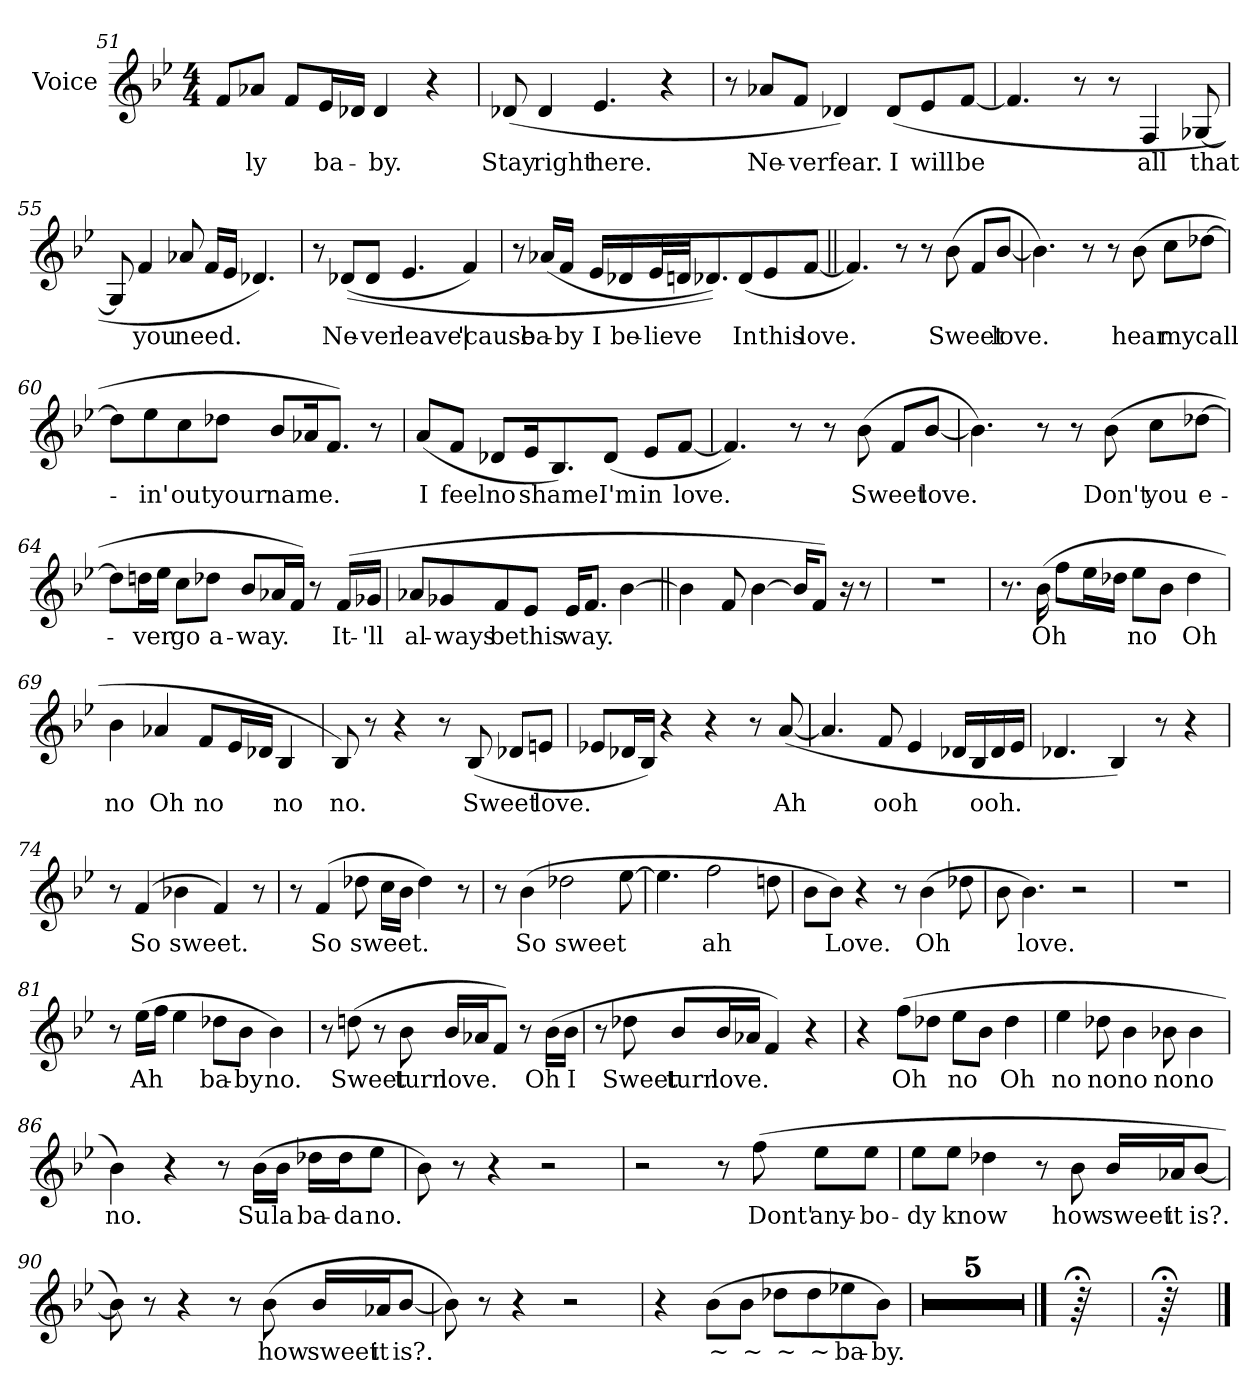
**kern	**text
*part1	*part1
*staff1	*staff1
*I"Voice	*
*I'Voice	*
*clefG2	*
*k[b-e-]	*
*B-:	*
*M4/4	*
=51	=51
8f/L	.
!	!LO:LY:b
8a-X/J	-ly
8f/L	.
!	!LO:LY:b
16e-/L	ba-
16d-X/JJ	.
!	!LO:LY:b
4d-/	-by.
4r	.
=52	=52
!	!LO:LY:b
(>8d-X/	Stay
!	!LO:LY:b
4d-/	right
!	!LO:LY:b
4.e-/	here.
4r	.
!!LO:LB:g=z
=53	=53
8r	.
!	!LO:LY:b
8a-X/L	Ne-
!	!LO:LY:b
8f/J	-ver
!	!LO:LY:b
4d-X/)	fear.
!	!LO:LY:b
(>8d-/L	I
!	!LO:LY:b
8e-/	will
!	!LO:LY:b
[8f/J	be
=54	=54
4.f/]	.
8r	.
8r	.
!	!LO:LY:b
4F/	all
!	!LO:LY:b
[8G-X/	that
=55	=55
8G-/]	.
!	!LO:LY:b
4f/	you
!	!LO:LY:b
8a-X/	need.
16f/LL	.
16e-/JJ	.
4.d-X/)	.
=56	=56
8r	.
!	!LO:LY:b
(>(<8d-X/L	Ne-
!	!LO:LY:b
8d-/J	-ver
!	!LO:LY:b
4.e-/	leave|
!	!LO:LY:b
4f/)	'cause
!!LO:LB:g=z
=57	=57
8r	.
!	!LO:LY:b
(<16a-X/LL	ba-
!	!LO:LY:b
16f/JJ	-by
!	!LO:LY:b
16e-/LL	I
!	!LO:LY:b
16d-X/	be-
!	!LO:LY:b
32e-/L	-lieve
32dn/JJ	.
8.d-X/))	.
!	!LO:LY:b
(<8d-/	In
!	!LO:LY:b
8e-/	this
!	!LO:LY:b
[8f/J	love.
=58||	=58||
4.f/])	.
8r	.
8r	.
!	!LO:LY:b
(>8b-\	Sweet
8f/L	.
!	!LO:LY:b
[8b-/J	love.
=59	=59
4.b-\])	.
8r	.
8r	.
!	!LO:LY:b
(>8b-\	hear
!	!LO:LY:b
8cc\L	my
!	!LO:LY:b
[8dd-X\J	call-
!!LO:LB:g=z
=60	=60
8dd-\L]	.
!	!LO:LY:b
8ee-\	-in'
!	!LO:LY:b
8cc\	out
!	!LO:LY:b
8dd-X\J	your
!	!LO:LY:b
8b-/L	name.
16a-X/K	.
8.f/J)	.
8r	.
=61	=61
!	!LO:LY:b
(<8a/L	I
!	!LO:LY:b
8f/J	feel
!	!LO:LY:b
8d-X/L	no
!	!LO:LY:b
16e-/K	shame.
8.B-/)	.
!	!LO:LY:b
(<8d-/J	I'm
!	!LO:LY:b
8e-/L	in
!	!LO:LY:b
[8f/J	love.
=62	=62
4.f/])	.
8r	.
8r	.
!	!LO:LY:b
(>8b-\	Sweet
8f/L	.
!	!LO:LY:b
[8b-/J	love.
!!LO:LB:g=z
=63	=63
4.b-\])	.
8r	.
8r	.
!	!LO:LY:b
(>8b-\	Don't
!	!LO:LY:b
8cc\L	you
!	!LO:LY:b
[8dd-X\J	e-
=64	=64
8dd-\L]	.
!	!LO:LY:b
16ddn\L	-ver
16ee-\JJ	.
!	!LO:LY:b
8cc\L	go
!	!LO:LY:b
8dd-X\J	a-
!	!LO:LY:b
8b-/L	-way.
16a-X/L	.
16f/JJ)	.
8r	.
!	!LO:LY:b
(>16f/LL	It-
!	!LO:LY:b
16g-X/JJ	-'ll
=65	=65
!	!LO:LY:b
8a-X/L	al-
!	!LO:LY:b
8g-X/	-ways
!	!LO:LY:b
8f/	be
!	!LO:LY:b
8e-/J	this
!	!LO:LY:b
16e-/KL	way.
8.f/J	.
[4b-\	.
!!LO:PB:g=z
=66||	=66||
4b-\]	.
8f/	.
[4b-\	.
16b-/KL]	.
8f/J)	.
16r	.
8r	.
=67	=67
1r	.
=68	=68
8.r	.
!	!LO:LY:b
(>16b-\	Oh
8ff\L	.
16ee-\L	.
16dd-X\JJ	.
!	!LO:LY:b
8ee-\L	no
8b-\J	.
!	!LO:LY:b
4dd-\	Oh
=69	=69
!	!LO:LY:b
4b-\	no
!	!LO:LY:b
4a-X/	Oh
!	!LO:LY:b
8f/L	no
16e-/L	.
16d-X/JJ	.
!	!LO:LY:b
4B-/	no
=70	=70
!	!LO:LY:b
8B-/)	no.
8r	.
4r	.
8r	.
!	!LO:LY:b
(<8B-/	Sweet
8d-X/L	.
!	!LO:LY:b
8en/J	love.
!!LO:PB:g=z
=71	=71
8e-X/L	.
16d-X/L	.
16B-/JJ)	.
4r	.
4r	.
8r	.
!	!LO:LY:b
(>[8a/	Ah
=72	=72
4.a/]	.
!	!LO:LY:b
8f/	ooh
4e-/	.
16d-X/LL	.
16B-/	.
!	!LO:LY:b
16d-/	ooh.
16e-/JJ	.
=73	=73
4.d-X/	.
4B-/)	.
8r	.
4r	.
=74	=74
8r	.
!	!LO:LY:b
(>4f/	So
!	!LO:LY:b
4b-X\	sweet.
4f/)	.
8r	.
=75	=75
8r	.
!	!LO:LY:b
(>4f/	So
!	!LO:LY:b
8dd-X\	sweet.
16cc\LL	.
16b-\JJ	.
4dd-\)	.
8r	.
!!LO:LB:g=z
=76	=76
8r	.
!	!LO:LY:b
(>4b-\	So
!	!LO:LY:b
2dd-X\	sweet
[8ee-\	.
=77	=77
4.ee-\]	.
!	!LO:LY:b
2ff\	ah
8ddn\	.
=78	=78
8b-\L	.
!	!LO:LY:b
8b-\J)	Love.
4r	.
8r	.
!	!LO:LY:b
(>4b-\	Oh
8dd-X\	.
=79	=79
8b-\	.
!	!LO:LY:b
4.b-\)	love.
2r	.
=80	=80
1r	.
!!LO:LB:g=z
=81	=81
8r	.
!	!LO:LY:b
(>16ee-\LL	Ah
16ff\JJ	.
4ee-\	.
!	!LO:LY:b
8dd-X\L	ba-
!	!LO:LY:b
8b-\J	-by
!	!LO:LY:b
4b-\)	no.
=82	=82
8r	.
!	!LO:LY:b
(>8ddn\	Sweet
8r	.
!	!LO:LY:b
8b-\	turn
!	!LO:LY:b
16b-/LL	love.
16a-X/J	.
8f/J)	.
8r	.
!	!LO:LY:b
(>16b-\LL	Oh
!	!LO:LY:b
16b-\JJ	I
=83	=83
8r	.
!	!LO:LY:b
8dd-X\	Sweet
!	!LO:LY:b
8b-/L	turn
!	!LO:LY:b
16b-/L	love.
16a-X/JJ	.
4f/)	.
4r	.
=84	=84
4r	.
!	!LO:LY:b
(>8ff\L	Oh
8dd-X\J	.
!	!LO:LY:b
8ee-\L	no
8b-\J	.
!	!LO:LY:b
4dd-\	Oh
!!LO:LB:g=z
=85	=85
!	!LO:LY:b
4ee-\	no
!	!LO:LY:b
8dd-X\	no
!	!LO:LY:b
4b-\	no
!	!LO:LY:b
8b-X\	no
!	!LO:LY:b
4b-\	no
=86	=86
!	!LO:LY:b
4b-\)	no.
4r	.
8r	.
!	!LO:LY:b
(>16b-\LL	Su
!	!LO:LY:b
16b-\JJ	la
!	!LO:LY:b
16dd-X\LL	ba-
!	!LO:LY:b
16dd-\J	-da
!	!LO:LY:b
8ee-\J	no.
=87	=87
8b-\)	.
8r	.
4r	.
2r	.
=88	=88
2r	.
8r	.
!	!LO:LY:b
(>8ff\	Dont'
!	!LO:LY:b
8ee-\L	any-
!	!LO:LY:b
8ee-\J	-bo-
!!LO:LB:g=z
=89	=89
!	!LO:LY:b
8ee-\L	-dy
!	!LO:LY:b
8ee-\J	know
4dd-X\	.
8r	.
!	!LO:LY:b
8b-\	how
!	!LO:LY:b
16b-/LL	sweet
!	!LO:LY:b
16a-X/J	it
!	!LO:LY:b
[8b-/J	is?.
=90	=90
8b-\])	.
8r	.
4r	.
8r	.
!	!LO:LY:b
(>8b-\	how
!	!LO:LY:b
16b-/LL	sweet
!	!LO:LY:b
16a-X/J	it
!	!LO:LY:b
[8b-/J	is?.
=91	=91
8b-\])	.
8r	.
4r	.
2r	.
!!LO:LB:g=z
=92	=92
4r	.
!	!LO:LY:b
(>8b-\L	~
!	!LO:LY:b
8b-\J	~
!	!LO:LY:b
8dd-X\L	~
!	!LO:LY:b
8dd-\	~
!	!LO:LY:b
8ee-X\	ba-
!	!LO:LY:b
8b-\J)	-by.
=93	=93
1r	.
=94	=94
1r	.
=95	=95
1r	.
=96	=96
1r	.
=97	=97
1r	.
==97X1	==97X1
64r;<	.
=97X2	=97X2
64r;<	.
==	==
*-	*-
